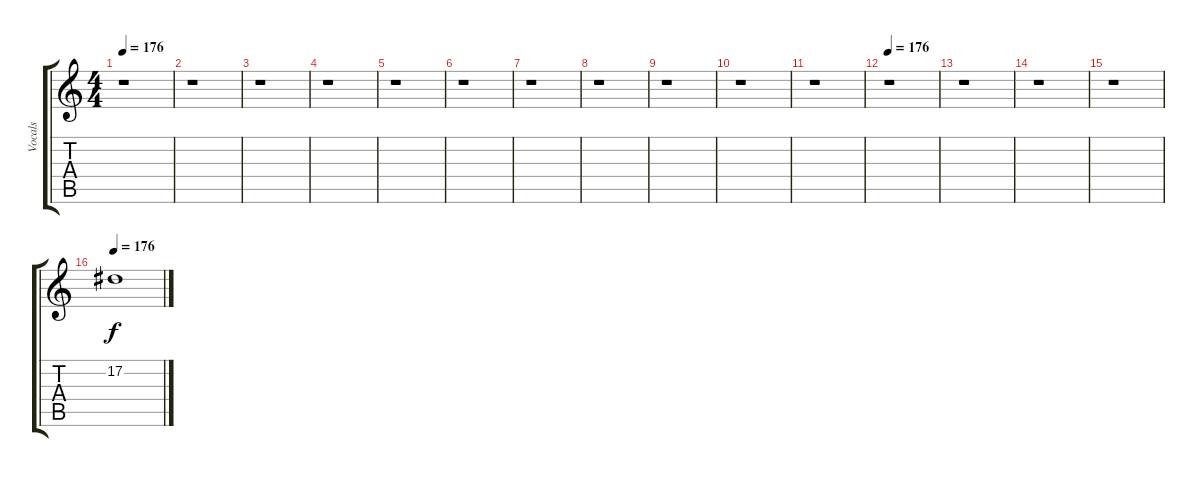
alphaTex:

\track ("Vocals" "Vocals") {instrument clarinet}
\staff {score tabs}
\tuning (Eb4 Bb3 Gb3 Db3 Ab2 Eb2) {hide}
\ts (4 4)
\tempo 176
\clef g2
\ks c
r.1{dy f} |
r.1 |
r.1 |
r.1 |
r.1 |
r.1 |
r.1 |
r.1 |
r.1 |
r.1 |
r.1 |
\tempo 176
r.1 |
r.1 |
r.1 |
r.1 |
\tempo 176
17.2.1
